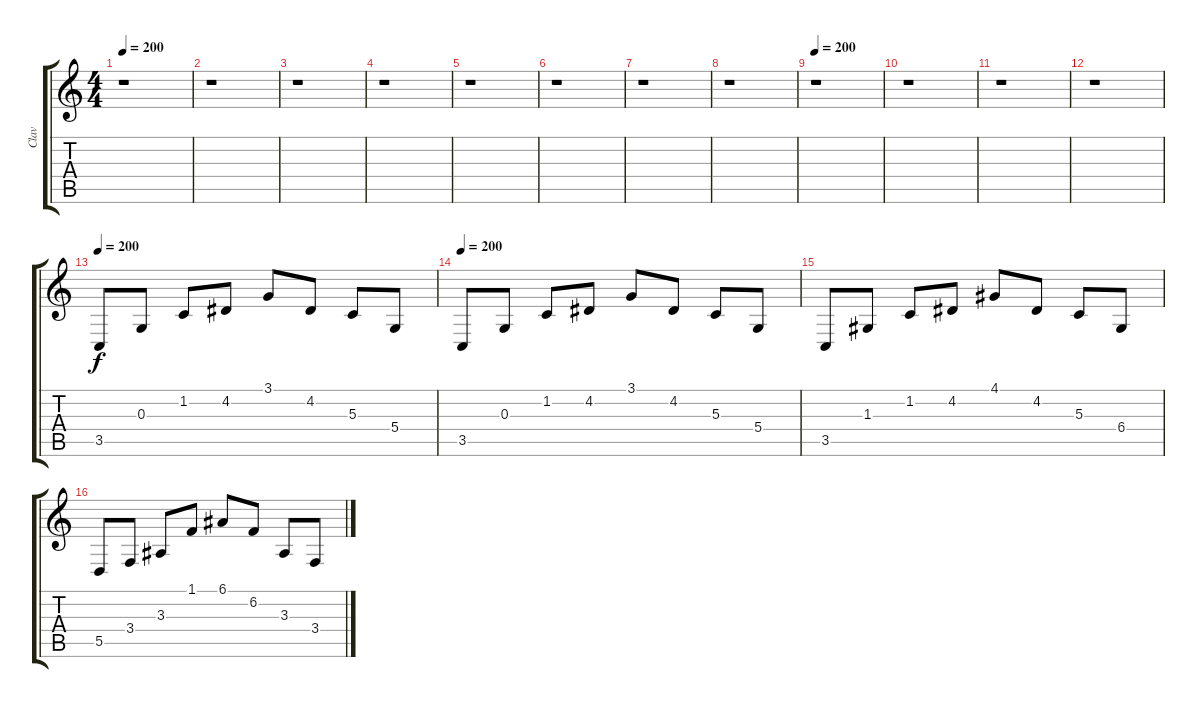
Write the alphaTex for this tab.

\track ("Clav" "Clav") {instrument vibraphone}
\staff {score tabs}
\tuning (E4 B3 G3 D3 A2 E2) {hide}
\ts (4 4)
\tempo 200
\clef g2
\ks c
r.1{dy mf} |
r.1 |
r.1 |
r.1 |
r.1 |
r.1 |
r.1 |
r.1 |
\tempo 200
r.1 |
r.1 |
r.1 |
r.1 |
\tempo 200
3.5.8{dy f} 0.3.8 1.2.8 4.2.8 3.1.8 4.2.8 5.3.8 5.4.8 |
\tempo 200
3.5.8 0.3.8 1.2.8 4.2.8 3.1.8 4.2.8 5.3.8 5.4.8 |
3.5.8 1.3.8 1.2.8 4.2.8 4.1.8 4.2.8 5.3.8 6.4.8 |
5.5.8 3.4.8 3.3.8 1.1.8 6.1.8 6.2.8 3.3.8 3.4.8
